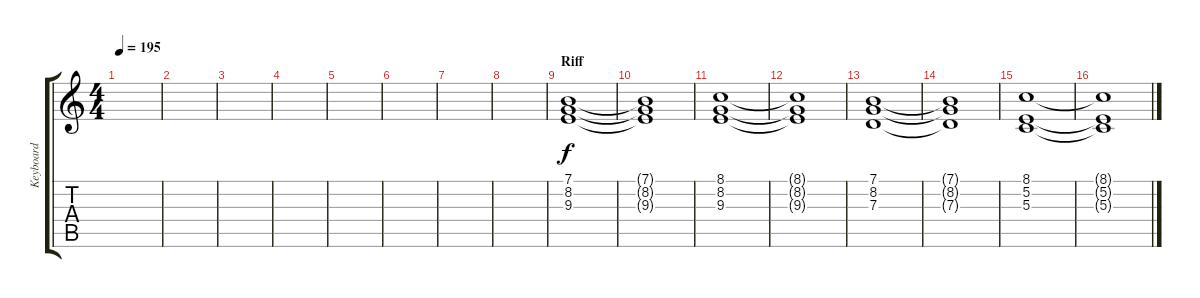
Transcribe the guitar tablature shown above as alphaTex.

\track ("Keyboard " "Keyboard ") {instrument stringensemble1}
\staff {score tabs}
\tuning (E4 B3 G3 D3 A2 E2) {hide}
\ts (4 4)
\tempo 195
\clef g2
\ks c
|
|
|
|
|
|
|
|
\section ("" "Riff")
(7.1 8.2 9.3).1 |
(7.1{t} 8.2{t} 9.3{t}).1 |
(8.1 8.2 9.3).1 |
(8.1{t} 8.2{t} 9.3{t}).1 |
(7.1 8.2 7.3).1 |
(7.1{t} 8.2{t} 7.3{t}).1 |
(8.1 5.2 5.3).1 |
(8.1{t} 5.2{t} 5.3{t}).1
